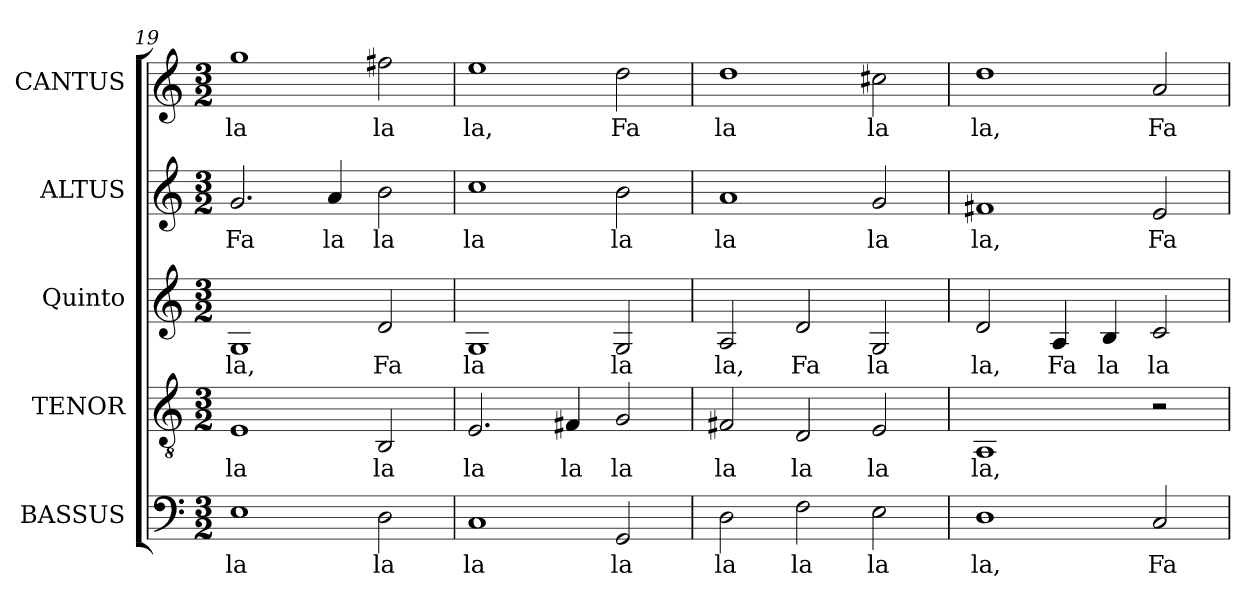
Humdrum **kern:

**kern	**text	**kern	**text	**kern	**text	**kern	**text	**kern	**text
*part5	*part5	*part4	*part4	*part3	*part3	*part2	*part2	*part1	*part1
*staff5	*staff5	*staff4	*staff4	*staff3	*staff3	*staff2	*staff2	*staff1	*staff1
*I"BASSUS	*	*I"TENOR	*	*I"Quinto	*	*I"ALTUS	*	*I"CANTUS	*
*I'B	*	*I'T	*	*I'Q.	*	*	*	*I'S	*
*clefF4	*	*clefGv2	*	*clefG2	*	*clefG2	*	*clefG2	*
*k[]	*	*k[]	*	*k[]	*	*k[]	*	*k[]	*
*C:	*	*C:	*	*C:	*	*C:	*	*C:	*
*M3/2	*	*M3/2	*	*M3/2	*	*M3/2	*	*M3/2	*
=19	=19	=19	=19	=19	=19	=19	=19	=19	=19
!	!LO:LY:b:color=#000000	!	!	!	!	!	!	!	!
!	!	!	!LO:LY:b:color=#000000	!	!	!	!	!	!
!	!	!	!	!	!LO:LY:b:color=#000000	!	!	!	!
!	!	!	!	!	!	!	!LO:LY:b:color=#000000	!	!
!	!	!	!	!	!	!	!	!	!LO:LY:b:color=#000000
1Ei	la	1Ei	la	1Gi	la,	2.gi/	Fa	1ggi	la
!	!	!	!	!	!	!	!LO:LY:b:color=#000000	!	!
.	.	.	.	.	.	4ai/	la	.	.
!	!LO:LY:b:color=#000000	!	!	!	!	!	!	!	!
!	!	!	!LO:LY:b:color=#000000	!	!	!	!	!	!
!	!	!	!	!	!LO:LY:b:color=#000000	!	!	!	!
!	!	!	!	!	!	!	!LO:LY:b:color=#000000	!	!
!	!	!	!	!	!	!	!	!	!LO:LY:b:color=#000000
2Di\	la	2BBi/	la	2di/	Fa	2bi\	la	2ff#Xi\	la
=20	=20	=20	=20	=20	=20	=20	=20	=20	=20
!	!LO:LY:b:color=#000000	!	!	!	!	!	!	!	!
!	!	!	!LO:LY:b:color=#000000	!	!	!	!	!	!
!	!	!	!	!	!LO:LY:b:color=#000000	!	!	!	!
!	!	!	!	!	!	!	!LO:LY:b:color=#000000	!	!
!	!	!	!	!	!	!	!	!	!LO:LY:b:color=#000000
1Ci	la	2.Ei/	la	1Gi	la	1cci	la	1eei	la,
!	!	!	!LO:LY:b:color=#000000	!	!	!	!	!	!
.	.	4F#Xi/	la	.	.	.	.	.	.
!	!LO:LY:b:color=#000000	!	!	!	!	!	!	!	!
!	!	!	!LO:LY:b:color=#000000	!	!	!	!	!	!
!	!	!	!	!	!LO:LY:b:color=#000000	!	!	!	!
!	!	!	!	!	!	!	!LO:LY:b:color=#000000	!	!
!	!	!	!	!	!	!	!	!	!LO:LY:b:color=#000000
2GGi/	la	2Gi/	la	2Gi/	la	2bi\	la	2ddi\	Fa
!!LO:LB:g=z
=21	=21	=21	=21	=21	=21	=21	=21	=21	=21
!	!LO:LY:b:color=#000000	!	!	!	!	!	!	!	!
!	!	!	!LO:LY:b:color=#000000	!	!	!	!	!	!
!	!	!	!	!	!LO:LY:b:color=#000000	!	!	!	!
!	!	!	!	!	!	!	!LO:LY:b:color=#000000	!	!
!	!	!	!	!	!	!	!	!	!LO:LY:b:color=#000000
2Di\	la	2F#Xi/	la	2Ai/	la,	1ai	la	1ddi	la
!	!LO:LY:b:color=#000000	!	!	!	!	!	!	!	!
!	!	!	!LO:LY:b:color=#000000	!	!	!	!	!	!
!	!	!	!	!	!LO:LY:b:color=#000000	!	!	!	!
2Fi\	la	2Di/	la	2di/	Fa	.	.	.	.
!	!LO:LY:b:color=#000000	!	!	!	!	!	!	!	!
!	!	!	!LO:LY:b:color=#000000	!	!	!	!	!	!
!	!	!	!	!	!LO:LY:b:color=#000000	!	!	!	!
!	!	!	!	!	!	!	!LO:LY:b:color=#000000	!	!
!	!	!	!	!	!	!	!	!	!LO:LY:b:color=#000000
2Ei\	la	2Ei/	la	2Gi/	la	2gi/	la	2cc#Xi\	la
=22	=22	=22	=22	=22	=22	=22	=22	=22	=22
!	!LO:LY:b:color=#000000	!	!	!	!	!	!	!	!
!	!	!	!LO:LY:b:color=#000000	!	!	!	!	!	!
!	!	!	!	!	!LO:LY:b:color=#000000	!	!	!	!
!	!	!	!	!	!	!	!LO:LY:b:color=#000000	!	!
!	!	!	!	!	!	!	!	!	!LO:LY:b:color=#000000
1Di	la,	1AAi	la,	2di/	la,	1f#Xi	la,	1ddi	la,
!	!	!	!	!	!LO:LY:b:color=#000000	!	!	!	!
.	.	.	.	4Ai/	Fa	.	.	.	.
!	!	!	!	!	!LO:LY:b:color=#000000	!	!	!	!
.	.	.	.	4Bi/	la	.	.	.	.
!	!LO:LY:b:color=#000000	!	!	!	!	!	!	!	!
!	!	!	!	!	!LO:LY:b:color=#000000	!	!	!	!
!	!	!	!	!	!	!	!LO:LY:b:color=#000000	!	!
!	!	!	!	!	!	!	!	!	!LO:LY:b:color=#000000
2Ci/	Fa	2r	.	2ci/	la	2ei/	Fa	2ai/	Fa
=	=	=	=	=	=	=	=	=	=
*-	*-	*-	*-	*-	*-	*-	*-	*-	*-
